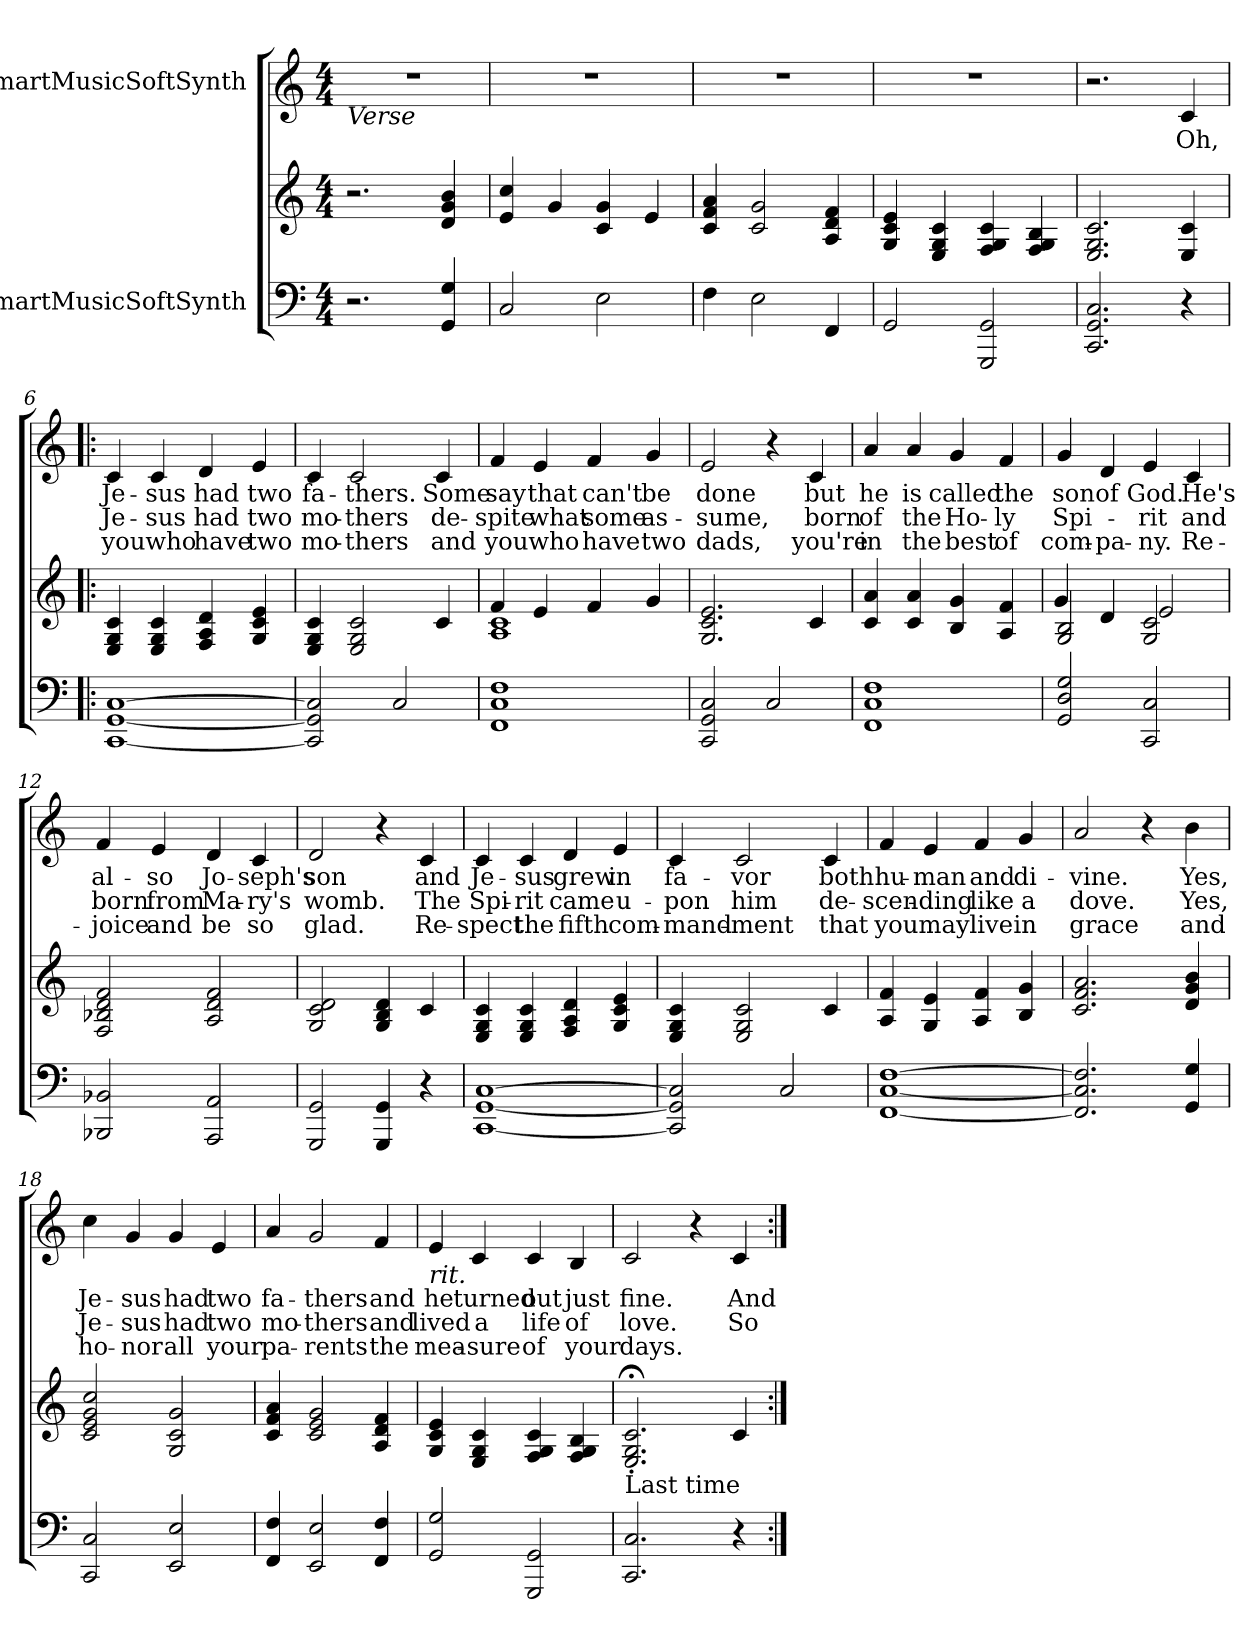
**kern	**kern	**kern	**text	**text	**text
*part2	*part2	*part1	*part1	*part1	*part1
*staff3	*staff2	*staff1	*staff1	*staff1	*staff1
*I"SmartMusicSoftSynth	*	*I"SmartMusicSoftSynth	*	*	*
*clefF4	*clefG2	*clefG2	*	*	*
*k[]	*k[]	*k[]	*	*	*
*M4/4	*M4/4	*M4/4	*	*	*
=1	=1	=1	=1	=1	=1
!	!	!LO:TX:b:i:t=Verse	!	!	!
2.r	2.r	1r	.	.	.
4GG/ 4G/	4d/ 4g/ 4b/	.	.	.	.
=2	=2	=2	=2	=2	=2
2C/	4e/ 4cc/	1r	.	.	.
.	4g/	.	.	.	.
2E\	4c/ 4g/	.	.	.	.
.	4e/	.	.	.	.
=3	=3	=3	=3	=3	=3
4F\	4c/ 4f/ 4a/	1r	.	.	.
2E\	2c/ 2g/	.	.	.	.
4FF/	4A/ 4d/ 4f/	.	.	.	.
=4	=4	=4	=4	=4	=4
2GG/	4G/ 4c/ 4e/	1r	.	.	.
.	4E/ 4G/ 4c/	.	.	.	.
2GGG/ 2GG/	4F/ 4G/ 4c/	.	.	.	.
.	4F/ 4G/ 4B/	.	.	.	.
=5	=5	=5	=5	=5	=5
2.CC/ 2.GG/ 2.C/	2.E/ 2.G/ 2.c/	2.r	.	.	.
!	!	!	!LO:LY:b	!	!
4r	4E/ 4c/	4c/	Oh,	.	.
!!LO:LB:g=z
=6!|:	=6!|:	=6!|:	=6!|:	=6!|:	=6!|:
!	!	!	!LO:LY:b	!LO:LY:b	!LO:LY:b
[1CC [1GG [1C	4E/ 4G/ 4c/	4c/	Je-	Je-	you
!	!	!	!LO:LY:b	!LO:LY:b	!LO:LY:b
.	4E/ 4G/ 4c/	4c/	-sus	-sus	who
!	!	!	!LO:LY:b	!LO:LY:b	!LO:LY:b
.	4F/ 4A/ 4d/	4d/	had	had	have
!	!	!	!LO:LY:b	!LO:LY:b	!LO:LY:b
.	4G/ 4c/ 4e/	4e/	two	two	two
=7	=7	=7	=7	=7	=7
!	!	!	!LO:LY:b	!LO:LY:b	!LO:LY:b
2CC/] 2GG/] 2C/]	4E/ 4G/ 4c/	4c/	fa-	mo-	mo-
!	!	!	!LO:LY:b	!LO:LY:b	!LO:LY:b
.	2E/ 2G/ 2c/	2c/	-thers.	-thers	-thers
2C/	.	.	.	.	.
!	!	!	!LO:LY:b	!LO:LY:b	!LO:LY:b
.	4c/	4c/	Some	de-	and
=8	=8	=8	=8	=8	=8
*	*^	*	*	*	*
!	!	!	!	!LO:LY:b	!LO:LY:b	!LO:LY:b
1FF 1C 1F	1A 1c	4f/	4f/	say	-spite	you
!	!	!	!	!LO:LY:b	!LO:LY:b	!LO:LY:b
.	.	4e/	4e/	that	what	who
!	!	!	!	!LO:LY:b	!LO:LY:b	!LO:LY:b
.	.	4f/	4f/	can't	some	have
!	!	!	!	!LO:LY:b	!LO:LY:b	!LO:LY:b
.	.	4g/	4g/	be	as-	two
=9	=9	=9	=9	=9	=9	=9
!	!	!	!	!LO:LY:b	!LO:LY:b	!LO:LY:b
*	*v	*v	*	*	*	*
2CC/ 2GG/ 2C/	2.G/ 2.c/ 2.e/	2e/	done	-sume,	dads,
2C/	.	4r	.	.	.
!	!	!	!LO:LY:b	!LO:LY:b	!LO:LY:b
.	4c/	4c/	but	born	you're
!!LO:LB:g=z
=10	=10	=10	=10	=10	=10
!	!	!	!LO:LY:b	!LO:LY:b	!LO:LY:b
1FF 1C 1F	4c/ 4a/	4a/	he	of	in
!	!	!	!LO:LY:b	!LO:LY:b	!LO:LY:b
.	4c/ 4a/	4a/	is	the	the
!	!	!	!LO:LY:b	!LO:LY:b	!LO:LY:b
.	4B/ 4g/	4g/	called	Ho-	best
!	!	!	!LO:LY:b	!LO:LY:b	!LO:LY:b
.	4A/ 4f/	4f/	the	-ly	of
!!LO:LB:g=z
=11	=11	=11	=11	=11	=11
*	*^	*	*	*	*
!	!	!	!	!LO:LY:b	!LO:LY:b	!LO:LY:b
2GG/ 2D/ 2G/	2G/ 2B/	4g/	4g/	son	Spi-	com-
!	!	!	!	!LO:LY:b	!	!LO:LY:b
.	.	4d/	4d/	of	.	-pa-
!	!	!	!	!LO:LY:b	!LO:LY:b	!LO:LY:b
2CC/ 2C/	2G/ 2c/	2e/	4e/	God.	-rit	-ny.
!	!	!	!	!LO:LY:b	!LO:LY:b	!LO:LY:b
.	.	.	4c/	He's	and	Re-
*	*v	*v	*	*	*	*
=12	=12	=12	=12	=12	=12
!	!	!	!LO:LY:b	!LO:LY:b	!LO:LY:b
2BBB-X/ 2BB-X/	2F/ 2B-X/ 2d/ 2f/	4f/	al-	born	-joice
!	!	!	!LO:LY:b	!LO:LY:b	!LO:LY:b
.	.	4e/	-so	from	and
!	!	!	!LO:LY:b	!LO:LY:b	!LO:LY:b
2AAA/ 2AA/	2A/ 2d/ 2f/	4d/	Jo-	Ma-	be
!	!	!	!LO:LY:b	!LO:LY:b	!LO:LY:b
.	.	4c/	-seph's	-ry's	so
=13	=13	=13	=13	=13	=13
!	!	!	!LO:LY:b	!LO:LY:b	!LO:LY:b
2GGG/ 2GG/	2G/ 2c/ 2d/	2d/	son	womb.	glad.
4GGG/ 4GG/	4G/ 4B/ 4d/	4r	.	.	.
!	!	!	!LO:LY:b	!LO:LY:b	!LO:LY:b
4r	4c/	4c/	and	The	Re-
=14	=14	=14	=14	=14	=14
!	!	!	!LO:LY:b	!LO:LY:b	!LO:LY:b
[1CC [1GG [1C	4E/ 4G/ 4c/	4c/	Je-	Spi-	-spect
!	!	!	!LO:LY:b	!LO:LY:b	!LO:LY:b
.	4E/ 4G/ 4c/	4c/	-sus	-rit	the
!	!	!	!LO:LY:b	!LO:LY:b	!LO:LY:b
.	4F/ 4A/ 4d/	4d/	grew	came	fifth
!	!	!	!LO:LY:b	!LO:LY:b	!LO:LY:b
.	4G/ 4c/ 4e/	4e/	in	u-	com-
!!LO:LB:g=z
=15	=15	=15	=15	=15	=15
!	!	!	!LO:LY:b	!LO:LY:b	!LO:LY:b
2CC/] 2GG/] 2C/]	4E/ 4G/ 4c/	4c/	fa-	-pon	-mand-
!	!	!	!LO:LY:b	!LO:LY:b	!LO:LY:b
.	2E/ 2G/ 2c/	2c/	-vor	him	-ment
2C/	.	.	.	.	.
!	!	!	!LO:LY:b	!LO:LY:b	!LO:LY:b
.	4c/	4c/	both	de-	that
!!LO:LB:g=z
=16	=16	=16	=16	=16	=16
!	!	!	!LO:LY:b	!LO:LY:b	!LO:LY:b
[1FF [1C [1F	4A/ 4f/	4f/	hu-	-scen-	you
!	!	!	!LO:LY:b	!LO:LY:b	!LO:LY:b
.	4G/ 4e/	4e/	-man	-ding	may
!	!	!	!LO:LY:b	!LO:LY:b	!LO:LY:b
.	4A/ 4f/	4f/	and	like	live
!	!	!	!LO:LY:b	!LO:LY:b	!LO:LY:b
.	4B/ 4g/	4g/	di-	a	in
=17	=17	=17	=17	=17	=17
!	!	!	!LO:LY:b	!LO:LY:b	!LO:LY:b
2.FF/] 2.C/] 2.F/]	2.c/ 2.f/ 2.a/	2a/	-vine.	dove.	grace
.	.	4r	.	.	.
!	!	!	!LO:LY:b	!LO:LY:b	!LO:LY:b
4GG/ 4G/	4d/ 4g/ 4b/	4b\	Yes,	Yes,	and
=18	=18	=18	=18	=18	=18
!	!	!	!LO:LY:b	!LO:LY:b	!LO:LY:b
2CC/ 2C/	2c/ 2e/ 2g/ 2cc/	4cc\	Je-	Je-	ho-
!	!	!	!LO:LY:b	!LO:LY:b	!LO:LY:b
.	.	4g/	-sus	-sus	-nor
!	!	!	!LO:LY:b	!LO:LY:b	!LO:LY:b
2EE/ 2E/	2G/ 2c/ 2g/	4g/	had	had	all
!	!	!	!LO:LY:b	!LO:LY:b	!LO:LY:b
.	.	4e/	two	two	your
=19	=19	=19	=19	=19	=19
!	!	!	!LO:LY:b	!LO:LY:b	!LO:LY:b
4FF/ 4F/	4c/ 4f/ 4a/	4a/	fa-	mo-	pa-
!	!	!	!LO:LY:b	!LO:LY:b	!LO:LY:b
2EE/ 2E/	2c/ 2e/ 2g/	2g/	-thers	-thers	-rents
!	!	!	!LO:LY:b	!LO:LY:b	!LO:LY:b
4FF/ 4F/	4A/ 4d/ 4f/	4f/	and	and	the
!!LO:LB:g=z
=20	=20	=20	=20	=20	=20
!	!	!LO:TX:b:i:t=rit.	!	!	!
!	!	!	!LO:LY:b	!LO:LY:b	!LO:LY:b
2GG/ 2G/	4G/ 4c/ 4e/	4e/	he	lived	mea-
!	!	!	!LO:LY:b	!LO:LY:b	!LO:LY:b
.	4E/ 4G/ 4c/	4c/	turned	a	-sure
!	!	!	!LO:LY:b	!LO:LY:b	!LO:LY:b
2GGG/ 2GG/	4F/ 4G/ 4c/	4c/	out	life	of
!	!	!	!LO:LY:b	!LO:LY:b	!LO:LY:b
.	4F/ 4G/ 4B/	4B/	just	of	your
=21	=21	=21	=21	=21	=21
!	!LO:TX:b:t=Last time	!	!	!	!
!	!	!	!LO:LY:b	!LO:LY:b	!LO:LY:b
2.CC/ 2.C/	2.E/;<' 2.G/;<' 2.c/;<'	2c/	fine.	love.	days.
.	.	4r	.	.	.
!	!	!	!LO:LY:b	!LO:LY:b	!
4r	4c/	4c/	And	So	.
=:|!	=:|!	=:|!	=:|!	=:|!	=:|!
*-	*-	*-	*-	*-	*-
